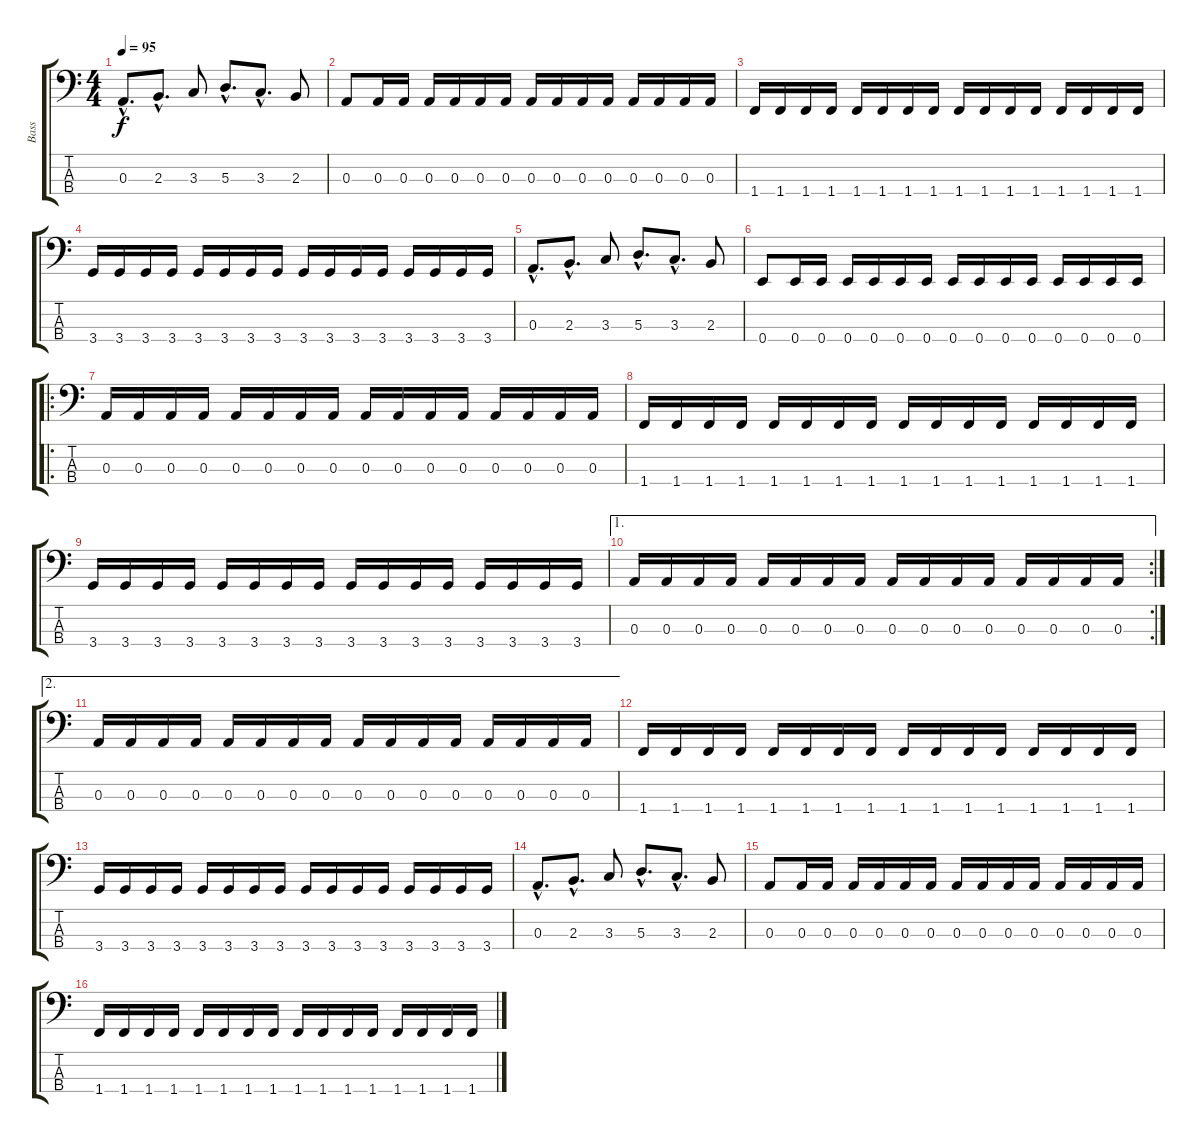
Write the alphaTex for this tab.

\track ("Bass" "Bass") {instrument electricbasspick}
\staff {score tabs}
\tuning (G2 D2 A1 E1) {hide}
\ts (4 4)
\tempo 95
\clef f4
\ks c
0.3{hac}.8{d dy f} 2.3{hac}.8{d} 3.3.8 5.3{hac}.8{d} 3.3{hac}.8{d} 2.3.8 |
0.3.8 0.3.16 0.3.16 0.3.16 0.3.16 0.3.16 0.3.16 0.3.16 0.3.16 0.3.16 0.3.16 0.3.16 0.3.16 0.3.16 0.3.16 |
1.4.16 1.4.16 1.4.16 1.4.16 1.4.16 1.4.16 1.4.16 1.4.16 1.4.16 1.4.16 1.4.16 1.4.16 1.4.16 1.4.16 1.4.16 1.4.16 |
3.4.16 3.4.16 3.4.16 3.4.16 3.4.16 3.4.16 3.4.16 3.4.16 3.4.16 3.4.16 3.4.16 3.4.16 3.4.16 3.4.16 3.4.16 3.4.16 |
0.3{hac}.8{d} 2.3{hac}.8{d} 3.3.8 5.3{hac}.8{d} 3.3{hac}.8{d} 2.3.8 |
0.4.8 0.4.16 0.4.16 0.4.16 0.4.16 0.4.16 0.4.16 0.4.16 0.4.16 0.4.16 0.4.16 0.4.16 0.4.16 0.4.16 0.4.16 |
\ro
0.3.16 0.3.16 0.3.16 0.3.16 0.3.16 0.3.16 0.3.16 0.3.16 0.3.16 0.3.16 0.3.16 0.3.16 0.3.16 0.3.16 0.3.16 0.3.16 |
1.4.16 1.4.16 1.4.16 1.4.16 1.4.16 1.4.16 1.4.16 1.4.16 1.4.16 1.4.16 1.4.16 1.4.16 1.4.16 1.4.16 1.4.16 1.4.16 |
3.4.16 3.4.16 3.4.16 3.4.16 3.4.16 3.4.16 3.4.16 3.4.16 3.4.16 3.4.16 3.4.16 3.4.16 3.4.16 3.4.16 3.4.16 3.4.16 |
\ae 1
\rc 2
0.3.16 0.3.16 0.3.16 0.3.16 0.3.16 0.3.16 0.3.16 0.3.16 0.3.16 0.3.16 0.3.16 0.3.16 0.3.16 0.3.16 0.3.16 0.3.16 |
\ae 2
0.3.16 0.3.16 0.3.16 0.3.16 0.3.16 0.3.16 0.3.16 0.3.16 0.3.16 0.3.16 0.3.16 0.3.16 0.3.16 0.3.16 0.3.16 0.3.16 |
1.4.16 1.4.16 1.4.16 1.4.16 1.4.16 1.4.16 1.4.16 1.4.16 1.4.16 1.4.16 1.4.16 1.4.16 1.4.16 1.4.16 1.4.16 1.4.16 |
3.4.16 3.4.16 3.4.16 3.4.16 3.4.16 3.4.16 3.4.16 3.4.16 3.4.16 3.4.16 3.4.16 3.4.16 3.4.16 3.4.16 3.4.16 3.4.16 |
0.3{hac}.8{d} 2.3{hac}.8{d} 3.3.8 5.3{hac}.8{d} 3.3{hac}.8{d} 2.3.8 |
0.3.8 0.3.16 0.3.16 0.3.16 0.3.16 0.3.16 0.3.16 0.3.16 0.3.16 0.3.16 0.3.16 0.3.16 0.3.16 0.3.16 0.3.16 |
1.4.16 1.4.16 1.4.16 1.4.16 1.4.16 1.4.16 1.4.16 1.4.16 1.4.16 1.4.16 1.4.16 1.4.16 1.4.16 1.4.16 1.4.16 1.4.16
